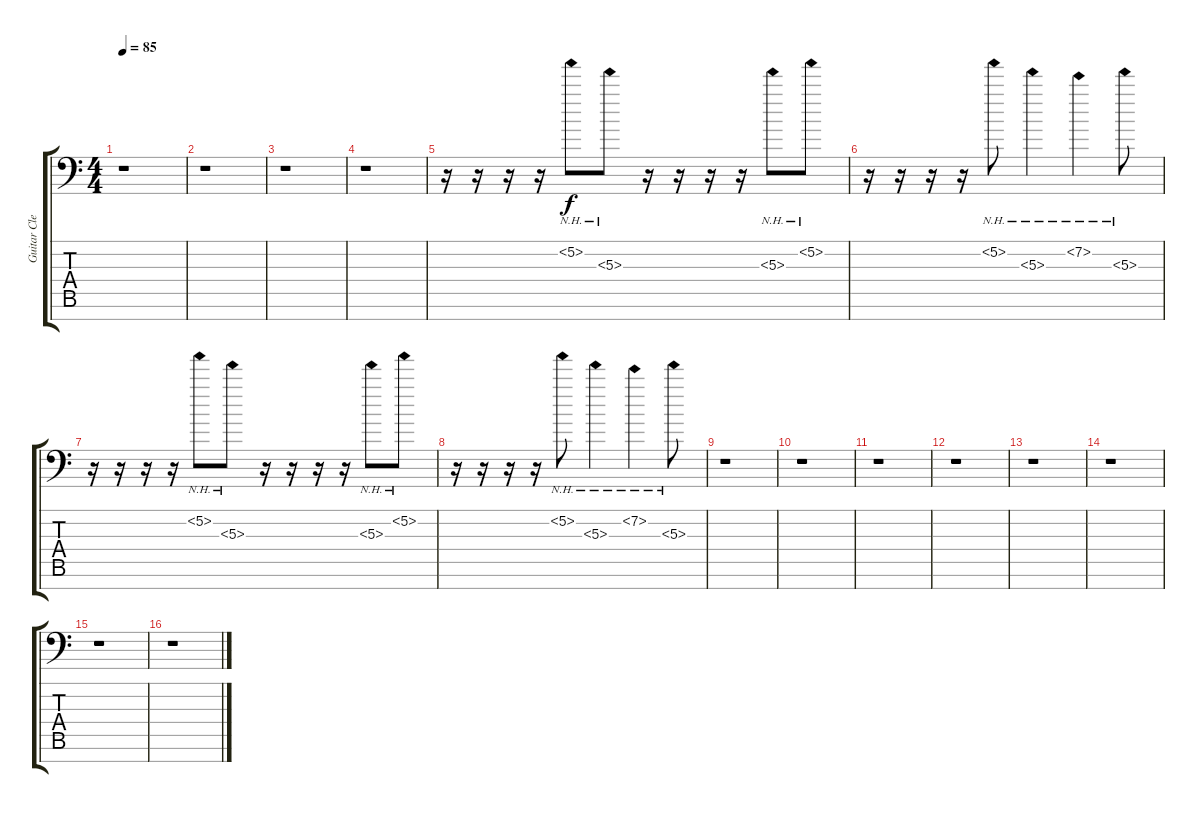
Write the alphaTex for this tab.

\track ("Guitar Clean" "Guitar Cle") {instrument electricguitarclean}
\staff {score tabs}
\tuning (D4 A3 F3 C3 G2 D2 A1) {hide}
\ts (4 4)
\tempo 85
\clef f4
\ks c
r.1{dy f} |
r.1 |
r.1 |
r.1 |
r.16 r.16 r.16 r.16 5.2{nh}.8 5.3{nh}.8 r.16 r.16 r.16 r.16 5.3{nh}.8 5.2{nh}.8 |
r.16 r.16 r.16 r.16 5.2{nh}.8 5.3{nh}.4 7.2{nh}.4 5.3{nh}.8 |
r.16 r.16 r.16 r.16 5.2{nh}.8 5.3{nh}.8 r.16 r.16 r.16 r.16 5.3{nh}.8 5.2{nh}.8 |
r.16 r.16 r.16 r.16 5.2{nh}.8 5.3{nh}.4 7.2{nh}.4 5.3{nh}.8 |
r.1 |
r.1 |
r.1 |
r.1 |
r.1 |
r.1 |
r.1 |
r.1
